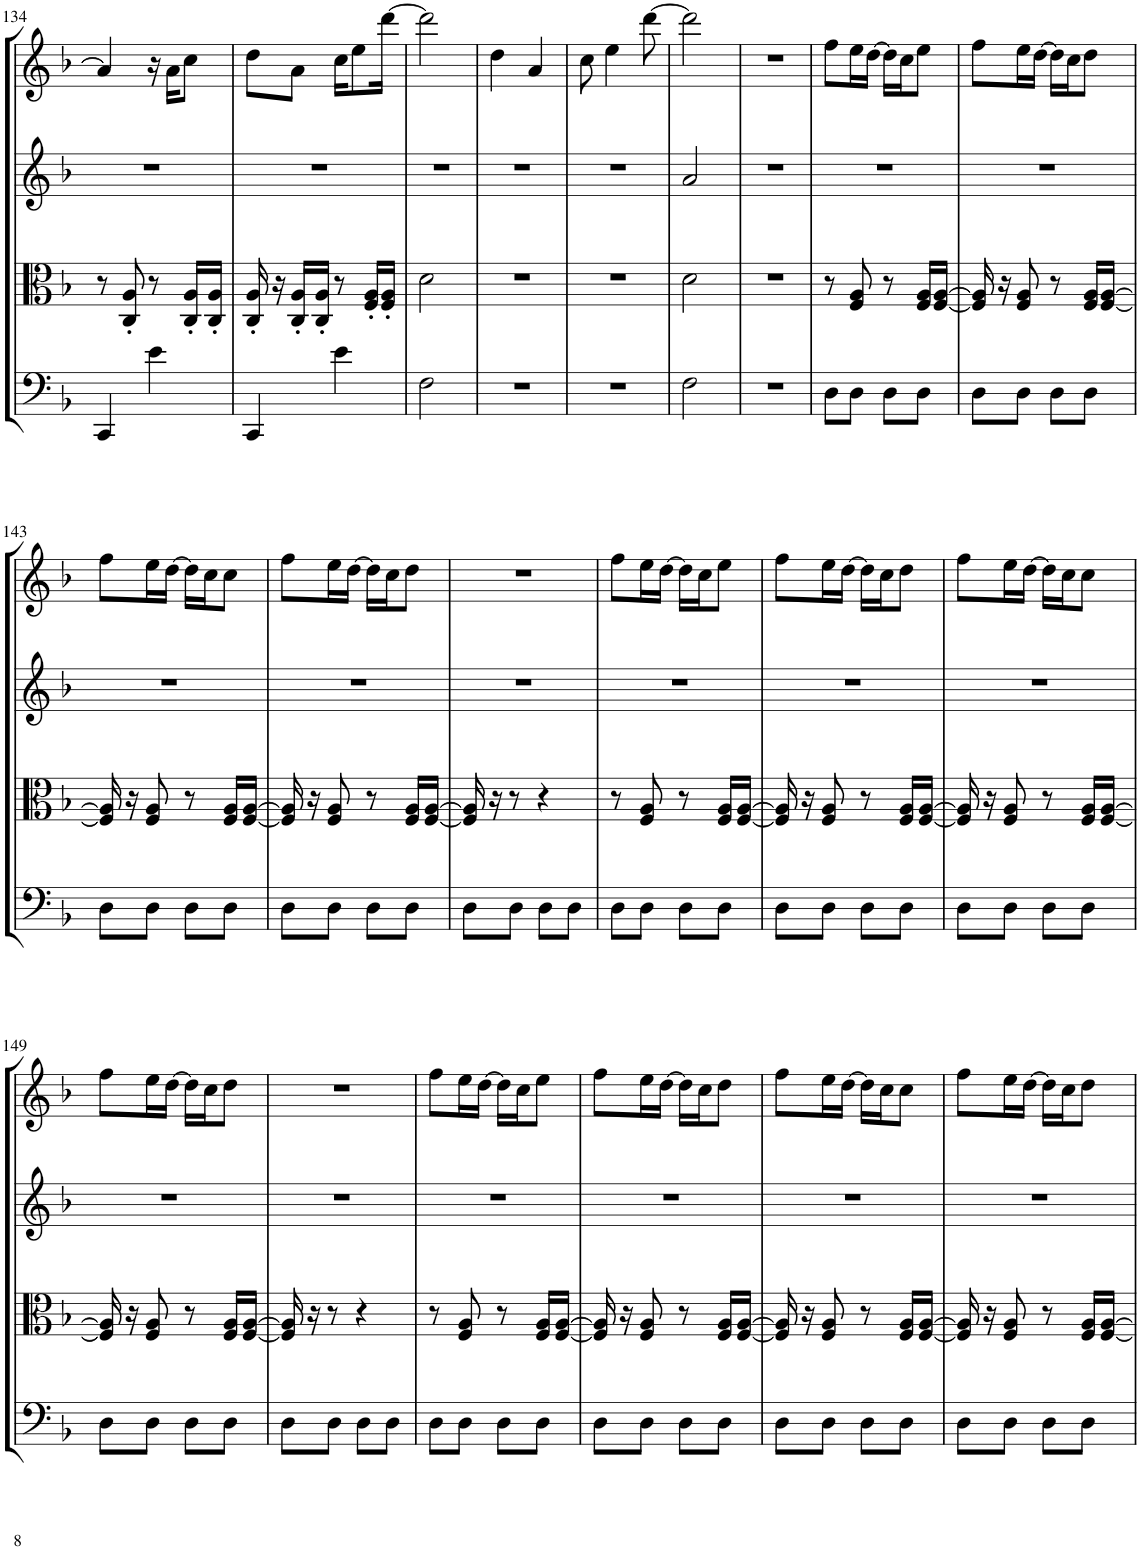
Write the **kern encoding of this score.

**kern	**kern	**kern	**kern
*part4	*part3	*part2	*part1
*staff4	*staff3	*staff2	*staff1
*I"Violoncello	*I"Viola	*I"Violin II	*I"Violin I
*I'Vc	*I'Vla	*I'Vln	*I'Vln
!!LO:PB:g=z
*clefF4	*clefC3	*clefG2	*clefG2
*k[b-]	*k[b-]	*k[b-]	*k[b-]
*M2/4	*M2/4	*M2/4	*M2/4
=134	=134	=134	=134
4CC/	8r	2r	4a/]
.	8C/' 8A/'	.	.
4e\	8r	.	16r
.	.	.	16a\KL
.	16C/' 16A/'LL	.	8cc\J
.	16C/' 16A/'JJ	.	.
=135	=135	=135	=135
4CC/	16C/' 16A/'	2r	8dd\L
.	16r	.	.
.	16C/' 16A/'LL	.	8a\J
.	16C/' 16A/'JJ	.	.
4e\	8r	.	16cc\KL
.	.	.	8ee\
.	16F/' 16A/'LL	.	.
.	16F/' 16A/'JJ	.	[16ddd\Jk
=136	=136	=136	=136
2F\	2d\	2r	2ddd\]
=137	=137	=137	=137
2r	2r	2r	4dd\
.	.	.	4a/
=138	=138	=138	=138
2r	2r	2r	8cc\
.	.	.	4ee\
.	.	.	[8ddd\
=139	=139	=139	=139
2F\	2d\	2a/	2ddd\]
=140	=140	=140	=140
2r	2r	2r	2r
=141	=141	=141	=141
8D\L	8r	2r	8ff\L
8D\J	8F/ 8A/	.	16ee\L
.	.	.	[16dd\JJ
8D\L	8r	.	16dd\LL]
.	.	.	16cc\J
8D\J	16F/ 16A/LL	.	8ee\J
.	[16F/ [16A/JJ	.	.
=142	=142	=142	=142
8D\L	16F/] 16A/]	2r	8ff\L
.	16r	.	.
8D\J	8F/ 8A/	.	16ee\L
.	.	.	[16dd\JJ
8D\L	8r	.	16dd\LL]
.	.	.	16cc\J
8D\J	16F/ 16A/LL	.	8dd\J
.	[16F/ [16A/JJ	.	.
!!LO:LB:g=z
=143	=143	=143	=143
8D\L	16F/] 16A/]	2r	8ff\L
.	16r	.	.
8D\J	8F/ 8A/	.	16ee\L
.	.	.	[16dd\JJ
8D\L	8r	.	16dd\LL]
.	.	.	16cc\J
8D\J	16F/ 16A/LL	.	8cc\J
.	[16F/ [16A/JJ	.	.
=144	=144	=144	=144
8D\L	16F/] 16A/]	2r	8ff\L
.	16r	.	.
8D\J	8F/ 8A/	.	16ee\L
.	.	.	[16dd\JJ
8D\L	8r	.	16dd\LL]
.	.	.	16cc\J
8D\J	16F/ 16A/LL	.	8dd\J
.	[16F/ [16A/JJ	.	.
=145	=145	=145	=145
8D\L	16F/] 16A/]	2r	2r
.	16r	.	.
8D\J	8r	.	.
8D\L	4r	.	.
8D\J	.	.	.
=146	=146	=146	=146
8D\L	8r	2r	8ff\L
8D\J	8F/ 8A/	.	16ee\L
.	.	.	[16dd\JJ
8D\L	8r	.	16dd\LL]
.	.	.	16cc\J
8D\J	16F/ 16A/LL	.	8ee\J
.	[16F/ [16A/JJ	.	.
=147	=147	=147	=147
8D\L	16F/] 16A/]	2r	8ff\L
.	16r	.	.
8D\J	8F/ 8A/	.	16ee\L
.	.	.	[16dd\JJ
8D\L	8r	.	16dd\LL]
.	.	.	16cc\J
8D\J	16F/ 16A/LL	.	8dd\J
.	[16F/ [16A/JJ	.	.
=148	=148	=148	=148
8D\L	16F/] 16A/]	2r	8ff\L
.	16r	.	.
8D\J	8F/ 8A/	.	16ee\L
.	.	.	[16dd\JJ
8D\L	8r	.	16dd\LL]
.	.	.	16cc\J
8D\J	16F/ 16A/LL	.	8cc\J
.	[16F/ [16A/JJ	.	.
!!LO:LB:g=z
=149	=149	=149	=149
8D\L	16F/] 16A/]	2r	8ff\L
.	16r	.	.
8D\J	8F/ 8A/	.	16ee\L
.	.	.	[16dd\JJ
8D\L	8r	.	16dd\LL]
.	.	.	16cc\J
8D\J	16F/ 16A/LL	.	8dd\J
.	[16F/ [16A/JJ	.	.
=150	=150	=150	=150
8D\L	16F/] 16A/]	2r	2r
.	16r	.	.
8D\J	8r	.	.
8D\L	4r	.	.
8D\J	.	.	.
=151	=151	=151	=151
8D\L	8r	2r	8ff\L
8D\J	8F/ 8A/	.	16ee\L
.	.	.	[16dd\JJ
8D\L	8r	.	16dd\LL]
.	.	.	16cc\J
8D\J	16F/ 16A/LL	.	8ee\J
.	[16F/ [16A/JJ	.	.
=152	=152	=152	=152
8D\L	16F/] 16A/]	2r	8ff\L
.	16r	.	.
8D\J	8F/ 8A/	.	16ee\L
.	.	.	[16dd\JJ
8D\L	8r	.	16dd\LL]
.	.	.	16cc\J
8D\J	16F/ 16A/LL	.	8dd\J
.	[16F/ [16A/JJ	.	.
=153	=153	=153	=153
8D\L	16F/] 16A/]	2r	8ff\L
.	16r	.	.
8D\J	8F/ 8A/	.	16ee\L
.	.	.	[16dd\JJ
8D\L	8r	.	16dd\LL]
.	.	.	16cc\J
8D\J	16F/ 16A/LL	.	8cc\J
.	[16F/ [16A/JJ	.	.
=154	=154	=154	=154
8D\L	16F/] 16A/]	2r	8ff\L
.	16r	.	.
8D\J	8F/ 8A/	.	16ee\L
.	.	.	[16dd\JJ
8D\L	8r	.	16dd\LL]
.	.	.	16cc\J
8D\J	16F/ 16A/LL	.	8dd\J
.	[16F/ [16A/JJ	.	.
=	=	=	=
*-	*-	*-	*-
